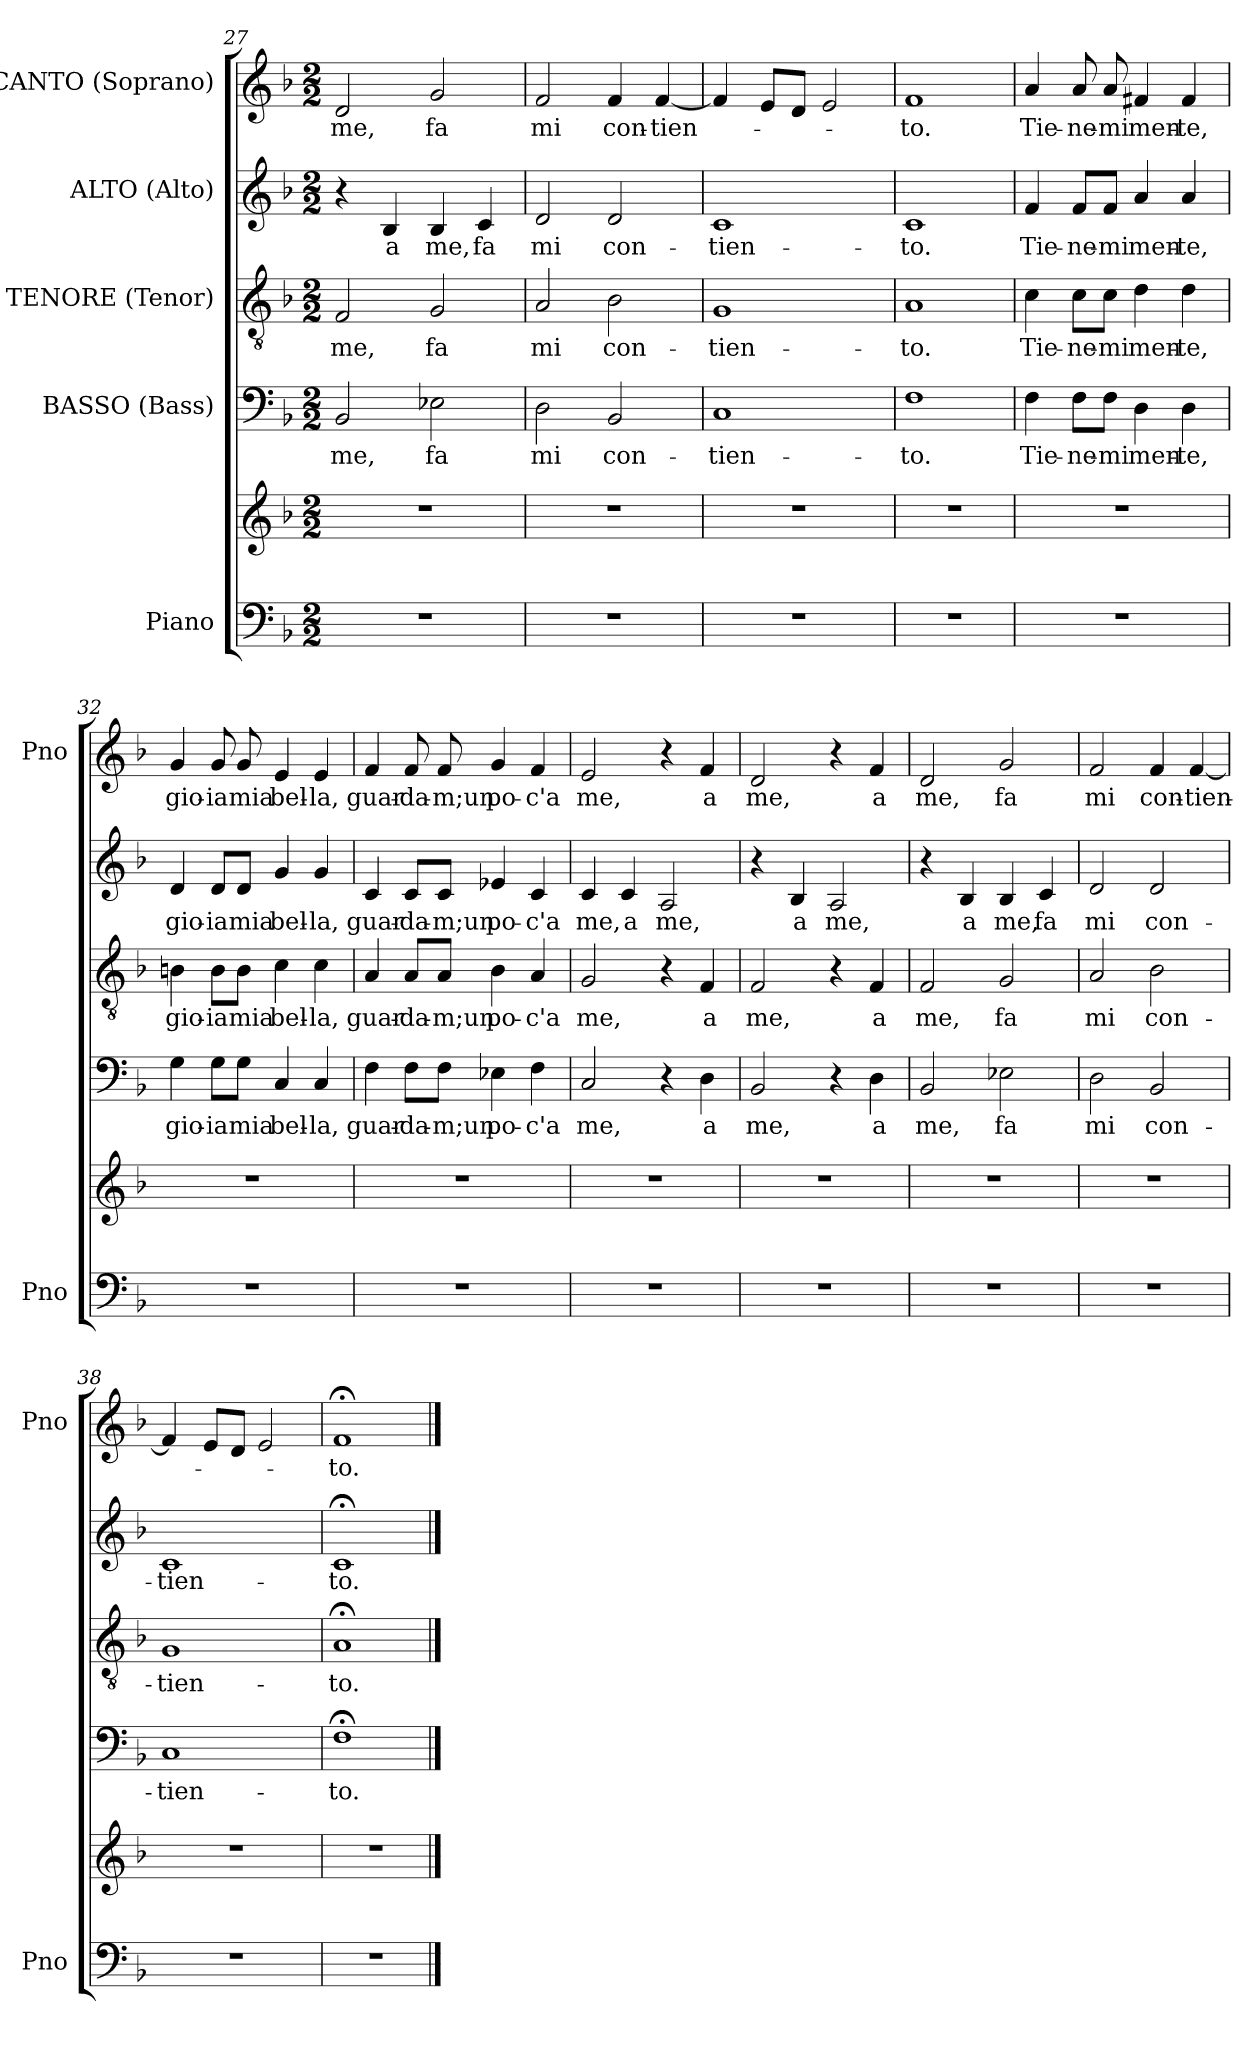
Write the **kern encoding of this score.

**kern	**kern	**kern	**text	**kern	**text	**kern	**text	**kern	**text
*part5	*part5	*part4	*part4	*part3	*part3	*part2	*part2	*part1	*part1
*staff6	*staff5	*staff4	*staff4	*staff3	*staff3	*staff2	*staff2	*staff1	*staff1
*I"Piano	*	*I"BASSO (Bass)	*	*I"TENORE (Tenor)	*	*I"ALTO (Alto)	*	*I"CANTO (Soprano)	*
*I'Pno	*	*	*	*	*	*	*	*I'Pno	*
!!LO:LB:g=z
*clefF4	*clefG2	*clefF4	*	*clefGv2	*	*clefG2	*	*clefG2	*
*k[b-]	*k[b-]	*k[b-]	*	*k[b-]	*	*k[b-]	*	*k[b-]	*
*F:	*F:	*F:	*	*F:	*	*F:	*	*F:	*
*M2/2	*M2/2	*M2/2	*	*M2/2	*	*M2/2	*	*M2/2	*
=27	=27	=27	=27	=27	=27	=27	=27	=27	=27
1r	1r	2BB-/	me,	2F/	me,	4r	.	2d/	me,
.	.	.	.	.	.	4B-/	a	.	.
.	.	2E-X\	fa	2G/	fa	4B-/	me,	2g/	fa
.	.	.	.	.	.	4c/	fa	.	.
=28	=28	=28	=28	=28	=28	=28	=28	=28	=28
1r	1r	2D\	mi	2A/	mi	2d/	mi	2f/	mi
.	.	2BB-/	con-	2B-\	con-	2d/	con-	4f/	con-
.	.	.	.	.	.	.	.	[4f/	-tien-
=29	=29	=29	=29	=29	=29	=29	=29	=29	=29
1r	1r	1C	-tien-	1G	-tien-	1c	-tien-	4f/]	.
.	.	.	.	.	.	.	.	8e/L	.
.	.	.	.	.	.	.	.	8d/J	.
.	.	.	.	.	.	.	.	2e/	.
=30	=30	=30	=30	=30	=30	=30	=30	=30	=30
1r	1r	1F	-to.	1A	-to.	1c	-to.	1f	-to.
=31	=31	=31	=31	=31	=31	=31	=31	=31	=31
1r	1r	4F\	Tie-	4c\	Tie-	4f/	Tie-	4a/	Tie-
.	.	8F\L	-ne-	8c\L	-ne-	8f/L	-ne-	8a/	-ne-
.	.	8F\J	-mi	8c\J	-mi	8f/J	-mi	8a/	-mi
.	.	4D\	men-	4d\	men-	4a/	men-	4f#X/	men-
.	.	4D\	-te,	4d\	-te,	4a/	-te,	4f#/	-te,
=32	=32	=32	=32	=32	=32	=32	=32	=32	=32
1r	1r	4G\	gio-	4Bn\	gio-	4d/	gio-	4g/	gio-
.	.	8G\L	-ia	8B\L	-ia	8d/L	-ia	8g/	-ia
.	.	8G\J	mia	8B\J	mia	8d/J	mia	8g/	mia
.	.	4C/	bel-	4c\	bel-	4g/	bel-	4e/	bel-
.	.	4C/	-la,	4c\	-la,	4g/	-la,	4e/	-la,
!!LO:LB:g=z
=33	=33	=33	=33	=33	=33	=33	=33	=33	=33
1r	1r	4F\	guar-	4A/	guar-	4c/	guar-	4f/	guar-
.	.	8F\L	-da-	8A/L	-da-	8c/L	-da-	8f/	-da-
.	.	8F\J	-m;un	8A/J	-m;un	8c/J	-m;un	8f/	-m;un
.	.	4E-X\	po-	4B-\	po-	4e-X/	po-	4g/	po-
.	.	4F\	-c'a	4A/	-c'a	4c/	-c'a	4f/	-c'a
=34	=34	=34	=34	=34	=34	=34	=34	=34	=34
1r	1r	2C/	me,	2G/	me,	4c/	me,	2e/	me,
.	.	.	.	.	.	4c/	a	.	.
.	.	4r	.	4r	.	2A/	me,	4r	.
.	.	4D\	a	4F/	a	.	.	4f/	a
=35	=35	=35	=35	=35	=35	=35	=35	=35	=35
1r	1r	2BB-/	me,	2F/	me,	4r	.	2d/	me,
.	.	.	.	.	.	4B-/	a	.	.
.	.	4r	.	4r	.	2A/	me,	4r	.
.	.	4D\	a	4F/	a	.	.	4f/	a
=36	=36	=36	=36	=36	=36	=36	=36	=36	=36
1r	1r	2BB-/	me,	2F/	me,	4r	.	2d/	me,
.	.	.	.	.	.	4B-/	a	.	.
.	.	2E-X\	fa	2G/	fa	4B-/	me,	2g/	fa
.	.	.	.	.	.	4c/	fa	.	.
=37	=37	=37	=37	=37	=37	=37	=37	=37	=37
1r	1r	2D\	mi	2A/	mi	2d/	mi	2f/	mi
.	.	2BB-/	con-	2B-\	con-	2d/	con-	4f/	con-
.	.	.	.	.	.	.	.	[4f/	-tien-
=38	=38	=38	=38	=38	=38	=38	=38	=38	=38
1r	1r	1C	-tien-	1G	-tien-	1c	-tien-	4f/]	.
.	.	.	.	.	.	.	.	8e/L	.
.	.	.	.	.	.	.	.	8d/J	.
.	.	.	.	.	.	.	.	2e/	.
=39	=39	=39	=39	=39	=39	=39	=39	=39	=39
1r	1r	1F;<	-to.	1A;<	-to.	1c;<	-to.	1f;<	-to.
==	==	==	==	==	==	==	==	==	==
*-	*-	*-	*-	*-	*-	*-	*-	*-	*-
